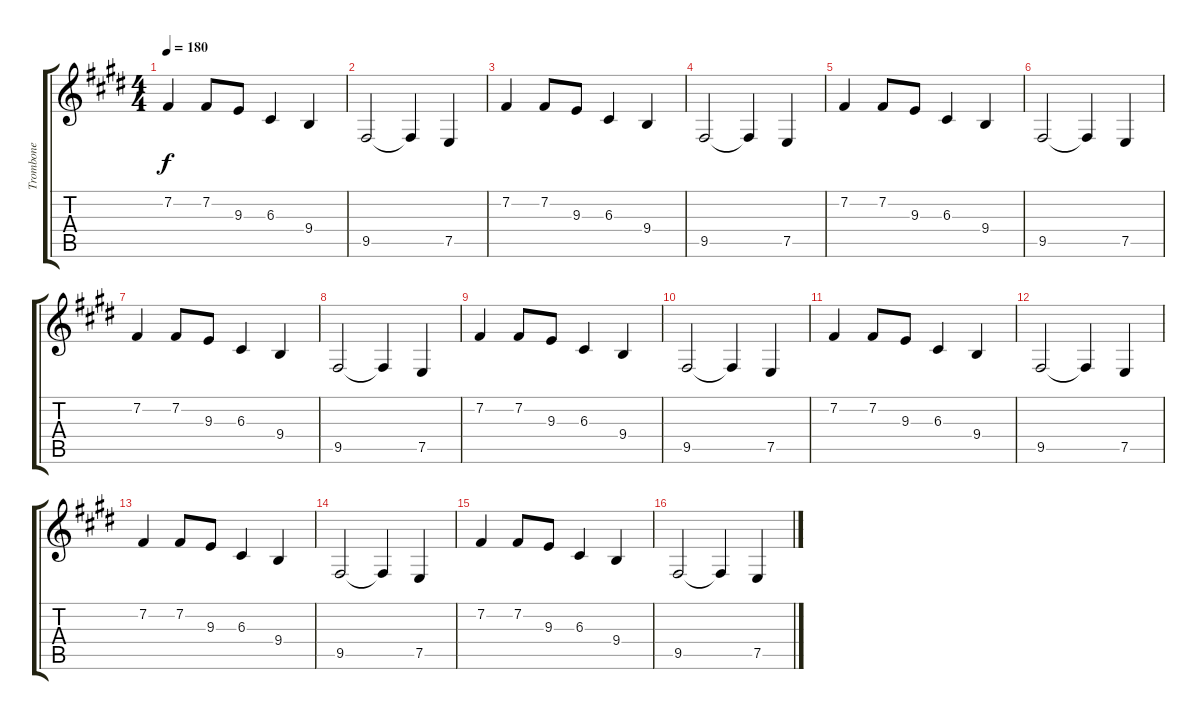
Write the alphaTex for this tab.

\track ("Trombone" "Trombone") {instrument trombone}
\staff {score tabs}
\tuning (E4 B3 G3 D3 A2 E2) {hide}
\ts (4 4)
\tempo 180
\clef g2
\ks e
7.2.4{dy f} 7.2.8 9.3.8 6.3.4 9.4.4 |
9.5.2 9.5{t}.4 7.5.4 |
7.2.4 7.2.8 9.3.8 6.3.4 9.4.4 |
9.5.2 9.5{t}.4 7.5.4 |
7.2.4 7.2.8 9.3.8 6.3.4 9.4.4 |
9.5.2 9.5{t}.4 7.5.4 |
7.2.4 7.2.8 9.3.8 6.3.4 9.4.4 |
9.5.2 9.5{t}.4 7.5.4 |
7.2.4 7.2.8 9.3.8 6.3.4 9.4.4 |
9.5.2 9.5{t}.4 7.5.4 |
7.2.4 7.2.8 9.3.8 6.3.4 9.4.4 |
9.5.2 9.5{t}.4 7.5.4 |
7.2.4 7.2.8 9.3.8 6.3.4 9.4.4 |
9.5.2 9.5{t}.4 7.5.4 |
7.2.4 7.2.8 9.3.8 6.3.4 9.4.4 |
9.5.2 9.5{t}.4 7.5.4
